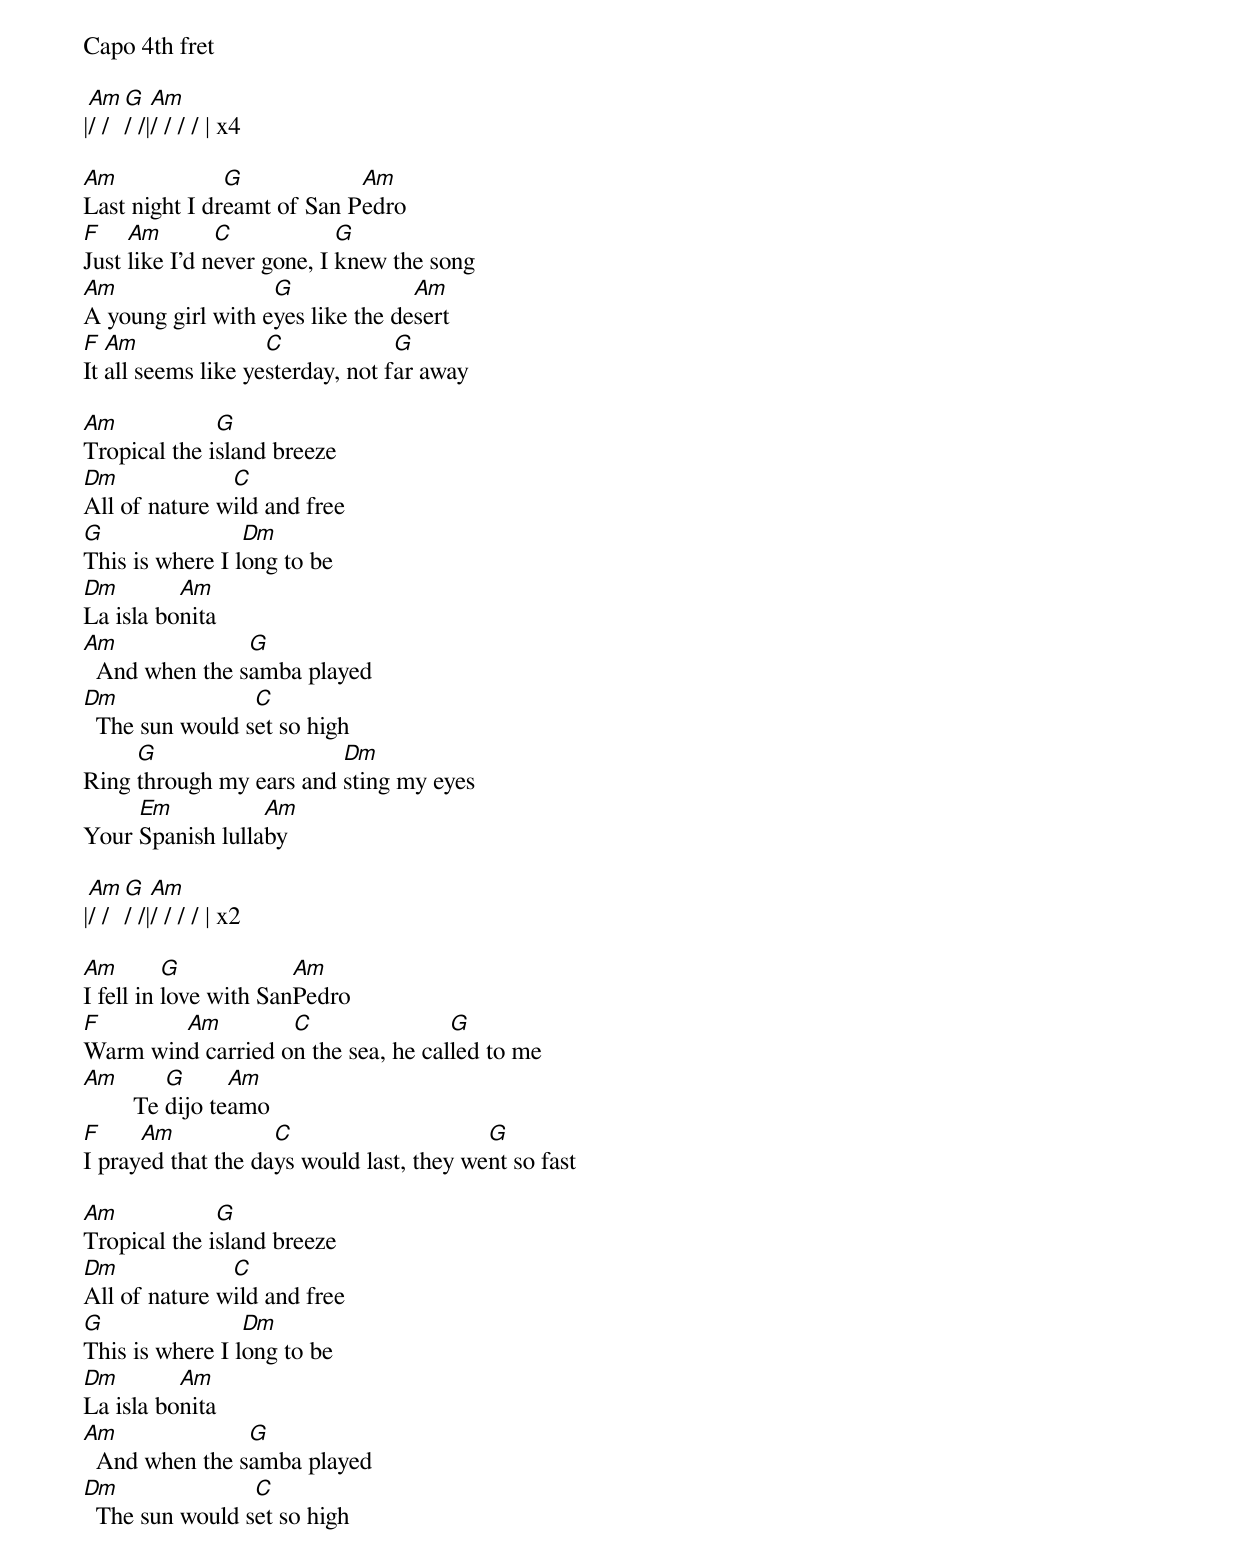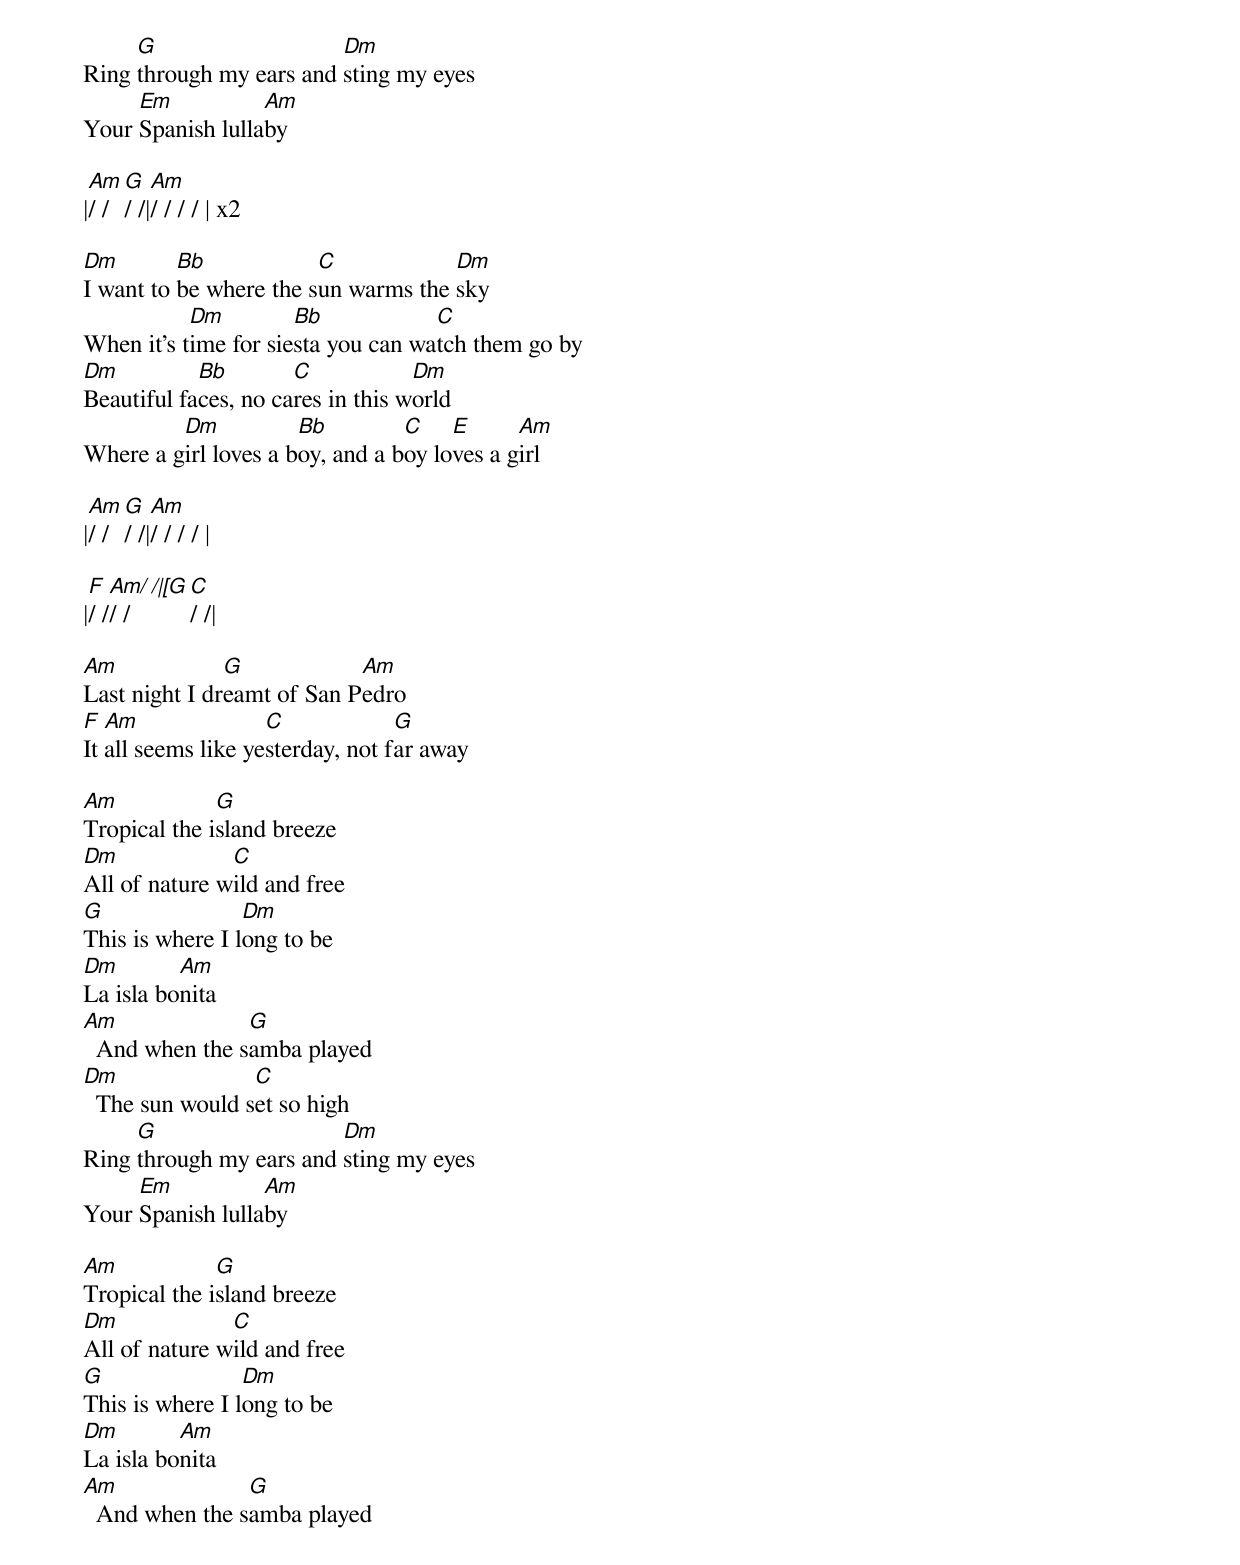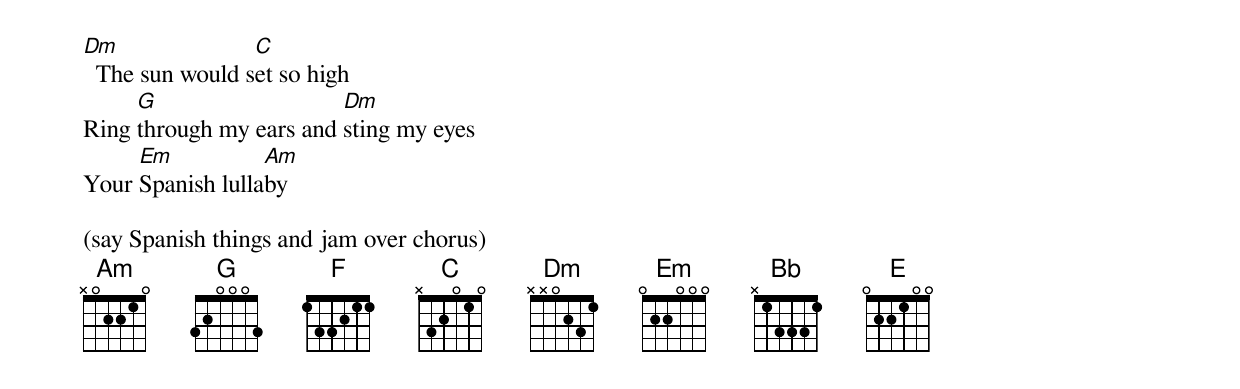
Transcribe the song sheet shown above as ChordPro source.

Capo 4th fret

|[Am]/ /[G]/ /|[Am]/ / / / | x4

[Am]Last night I dr[G]eamt of San P[Am]edro
[F]Just [Am]like I'd n[C]ever gone, I [G]knew the song
[Am]A young girl with e[G]yes like the de[Am]sert
[F]It [Am]all seems like ye[C]sterday, not f[G]ar away

[Am]Tropical the i[G]sland breeze
[Dm]All of nature w[C]ild and free
[G]This is where I l[Dm]ong to be
[Dm]La isla bo[Am]nita
[Am]  And when the s[G]amba played
[Dm]  The sun would s[C]et so high
Ring [G]through my ears and [Dm]sting my eyes
Your [Em]Spanish lulla[Am]by

|[Am]/ /[G]/ /|[Am]/ / / / | x2

[Am]I fell in [G]love with San[Am]Pedro
[F]Warm win[Am]d carried o[C]n the sea, he cal[G]led to me
[Am]        Te [G]dijo te[Am]amo
[F]I pray[Am]ed that the da[C]ys would last, they we[G]nt so fast

[Am]Tropical the i[G]sland breeze
[Dm]All of nature w[C]ild and free
[G]This is where I l[Dm]ong to be
[Dm]La isla bo[Am]nita
[Am]  And when the s[G]amba played
[Dm]  The sun would s[C]et so high
Ring [G]through my ears and [Dm]sting my eyes
Your [Em]Spanish lulla[Am]by

|[Am]/ /[G]/ /|[Am]/ / / / | x2

[Dm]I want to [Bb]be where the s[C]un warms the [Dm]sky
When it's t[Dm]ime for sie[Bb]sta you can wa[C]tch them go by
[Dm]Beautiful fa[Bb]ces, no ca[C]res in this w[Dm]orld
Where a g[Dm]irl loves a b[Bb]oy, and a b[C]oy lo[E]ves a g[Am]irl

|[Am]/ /[G]/ /|[Am]/ / / / |

|[F]/ /[Am/ /|[G]/ / [C]/ /|

[Am]Last night I dr[G]eamt of San P[Am]edro
[F]It [Am]all seems like ye[C]sterday, not f[G]ar away

[Am]Tropical the i[G]sland breeze
[Dm]All of nature w[C]ild and free
[G]This is where I l[Dm]ong to be
[Dm]La isla bo[Am]nita
[Am]  And when the s[G]amba played
[Dm]  The sun would s[C]et so high
Ring [G]through my ears and [Dm]sting my eyes
Your [Em]Spanish lulla[Am]by

[Am]Tropical the i[G]sland breeze
[Dm]All of nature w[C]ild and free
[G]This is where I l[Dm]ong to be
[Dm]La isla bo[Am]nita
[Am]  And when the s[G]amba played
[Dm]  The sun would s[C]et so high
Ring [G]through my ears and [Dm]sting my eyes
Your [Em]Spanish lulla[Am]by

(say Spanish things and jam over chorus)
